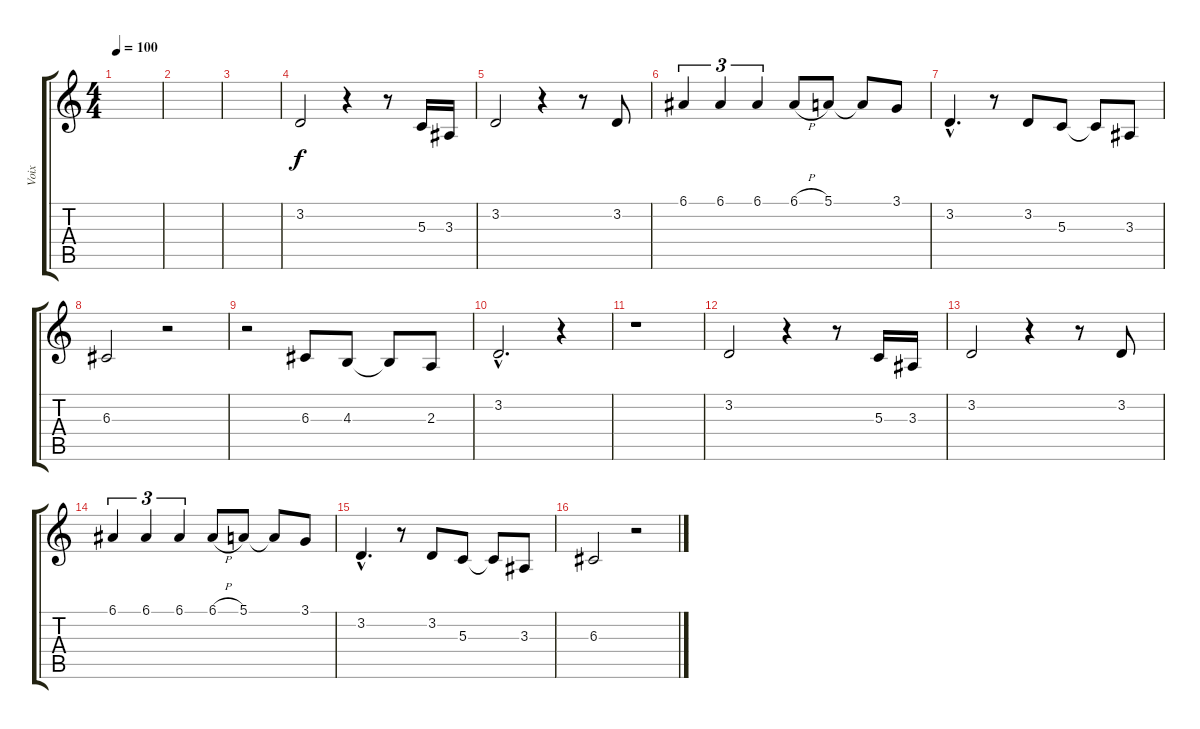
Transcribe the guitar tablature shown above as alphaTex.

\track ("Voix" "Voix") {instrument accordion}
\staff {score tabs}
\tuning (E4 B3 G3 D3 A2 E2) {hide}
\ts (4 4)
\tempo 100
\clef g2
\ks c
|
|
|
3.2.2 r.4 r.8 5.3.16 3.3.16 |
3.2.2 r.4 r.8 3.2.8 |
6.1.4{tu (3 2)} 6.1.4{tu (3 2)} 6.1.4{tu (3 2)} 6.1{h}.8 5.1.8 5.1{t}.8 3.1.8 |
3.2{hac}.4{d} r.8 3.2.8 5.3.8 5.3{t}.8 3.3.8 |
6.3.2 r.2 |
r.2 6.3.8 4.3.8 4.3{t}.8 2.3.8 |
3.2{hac}.2{d} r.4 |
r.1 |
3.2.2 r.4 r.8 5.3.16 3.3.16 |
3.2.2 r.4 r.8 3.2.8 |
6.1.4{tu (3 2)} 6.1.4{tu (3 2)} 6.1.4{tu (3 2)} 6.1{h}.8 5.1.8 5.1{t}.8 3.1.8 |
3.2{hac}.4{d} r.8 3.2.8 5.3.8 5.3{t}.8 3.3.8 |
6.3.2 r.2
